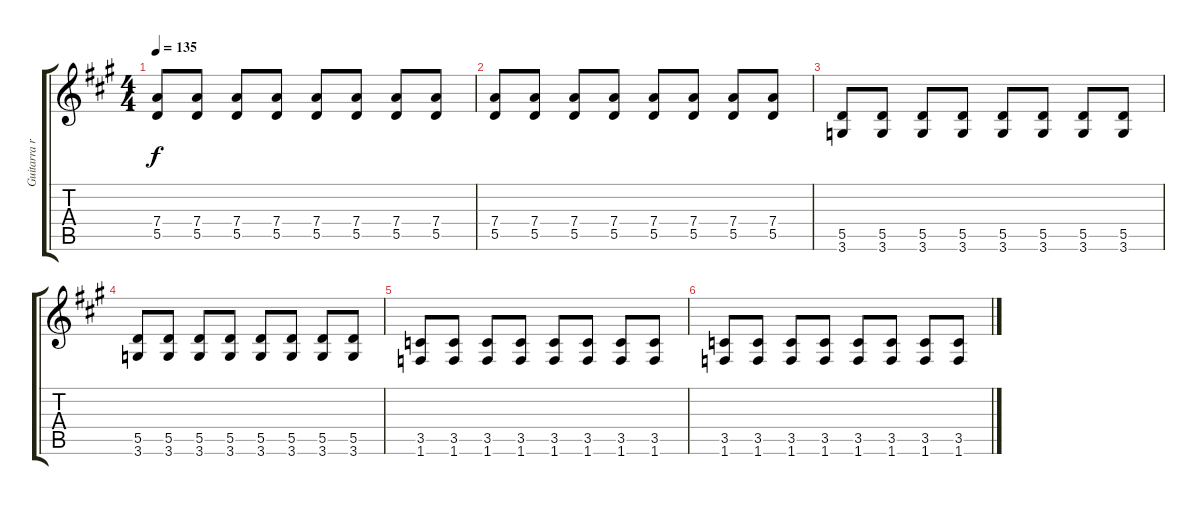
\track ("Guitarra ritmica" "Guitarra r") {instrument distortionguitar}
\staff {score tabs}
\tuning (E4 B3 G3 D3 A2 E2) {hide}
\ts (4 4)
\tempo 135
\clef g2
\ks a
(7.4 5.5).8{dy f} (7.4 5.5).8 (7.4 5.5).8 (7.4 5.5).8 (7.4 5.5).8 (7.4 5.5).8 (7.4 5.5).8 (7.4 5.5).8 |
(7.4 5.5).8 (7.4 5.5).8 (7.4 5.5).8 (7.4 5.5).8 (7.4 5.5).8 (7.4 5.5).8 (7.4 5.5).8 (7.4 5.5).8 |
(5.5 3.6).8 (5.5 3.6).8 (5.5 3.6).8 (5.5 3.6).8 (5.5 3.6).8 (5.5 3.6).8 (5.5 3.6).8 (5.5 3.6).8 |
(5.5 3.6).8 (5.5 3.6).8 (5.5 3.6).8 (5.5 3.6).8 (5.5 3.6).8 (5.5 3.6).8 (5.5 3.6).8 (5.5 3.6).8 |
(3.5 1.6).8 (3.5 1.6).8 (3.5 1.6).8 (3.5 1.6).8 (3.5 1.6).8 (3.5 1.6).8 (3.5 1.6).8 (3.5 1.6).8 |
(3.5 1.6).8 (3.5 1.6).8 (3.5 1.6).8 (3.5 1.6).8 (3.5 1.6).8 (3.5 1.6).8 (3.5 1.6).8 (3.5 1.6).8
